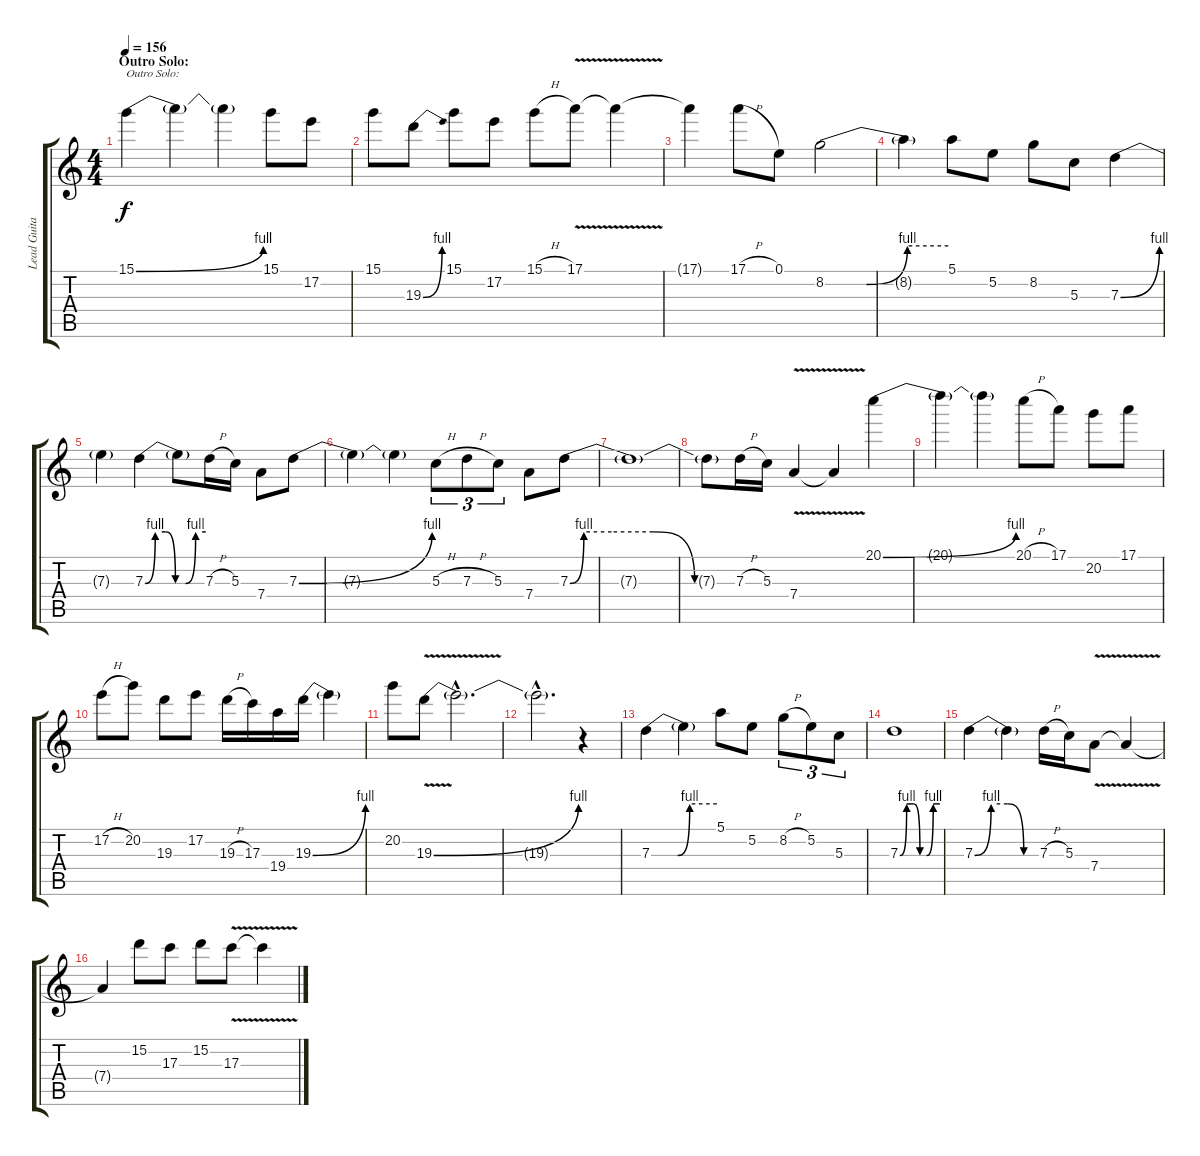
\track ("Lead Guitar" "Lead Guita") {instrument distortionguitar}
\staff {score tabs}
\tuning (E4 B3 G3 D3 A2 E2) {hide}
\ts (4 4)
\section ("" "Outro Solo:")
\tempo 156
\clef g2
\ks c
15.1{be (bend 0 0 60 4)}.4{txt "Outro Solo:" dy f volume 16} 15.1{t}.4 15.1{t}.4 15.1.8 17.2.8 |
15.1.8 19.3{be (bend 0 0 60 4)}.8 15.1.8 17.2.8 15.1{h}.8 17.1{v}.8 17.1{t}.4 |
17.1{t}.4 17.1{h}.8 0.1.8 8.2{be (custom 0 0 20 0 40 4 60 4)}.2 |
8.2{t}.4 5.1.8 5.2.8 8.2.8 5.3.8 7.3{be (bend 0 0 60 4)}.4 |
7.3{t}.4 7.3{be (custom 0 0 10 4 20 4 30 0 40 0 50 4 60 4)}.4 7.3{t}.8 7.3{h}.16 5.3.16 7.4.8 7.3{be (bend 0 0 60 4)}.8 |
7.3{t}.4 7.3{t}.4 5.3{h}.8{tu (3 2)} 7.3{h}.8{tu (3 2)} 5.3.8{tu (3 2)} 7.4.8 7.3{be (custom 0 0 5 4 15 4 30 4 45 0 60 0)}.8 |
7.3{t}.1 |
7.3{t}.8 7.3{h}.16 5.3.16 7.4{v}.4 7.4{t}.4 20.1{be (bend 0 0 60 4)}.4 |
20.1{t}.4 20.1{t}.4 20.1{h}.8 17.1.8 20.2.8 17.1.8 |
17.2{h}.8 20.2.8 19.3.8 17.2.8 19.3{h}.16 17.3.16 19.4.16 19.3{be (bend 0 0 60 4)}.16 19.3{t}.4 |
20.2.8 19.3{be (bend 0 0 60 4) v}.8 19.3{hac t}.2{d} |
19.3{hac t}.2{d} r.4 |
7.3{be (custom 0 0 24 0 35 4 60 4)}.4 7.3{t}.4 5.1.8 5.2.8 8.2{h}.8{tu (3 2)} 5.2.8{tu (3 2)} 5.3.8{tu (3 2)} |
7.3{be (custom 0 0 10 4 20 4 30 0 40 0 50 4 60 4)}.1 |
7.3{be (custom 0 0 15 4 30 4 45 0 60 0)}.4 7.3{t}.4 7.3{h}.16 5.3.16 7.4{v}.8 7.4{t}.4 |
7.4{t}.4 15.2.8 17.3.8 15.2.8 17.3{v}.8 17.3{t}.4
